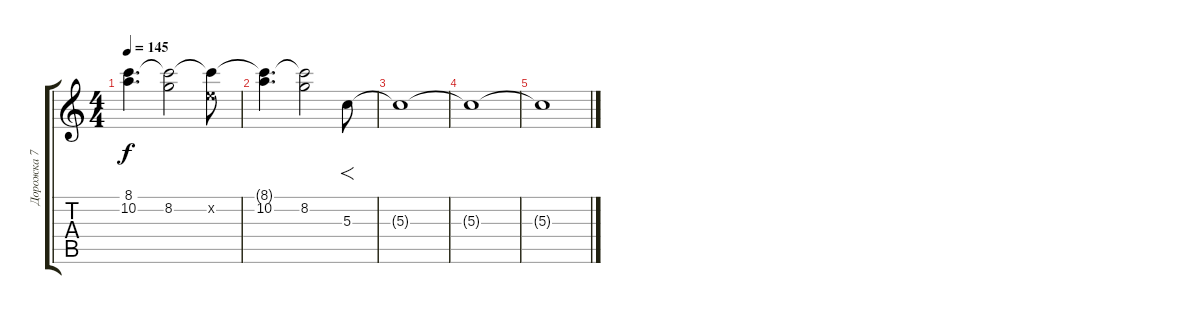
\track ("Дорожка 7" "Дорожка 7") {instrument overdrivenguitar}
\staff {score tabs}
\tuning (E4 B3 G3 D3 A2 E2) {hide}
\ts (4 4)
\tempo 145
\clef g2
\ks c
(8.1{t} 10.2).4{d dy f} (8.1{t} 8.2).2 (8.1{t} 5.2{x}).8 |
(8.1{t} 10.2).4{d} (8.1{t} 8.2).2 5.3.8{f} |
5.3{t}.1 |
5.3{t}.1 |
5.3{t}.1
